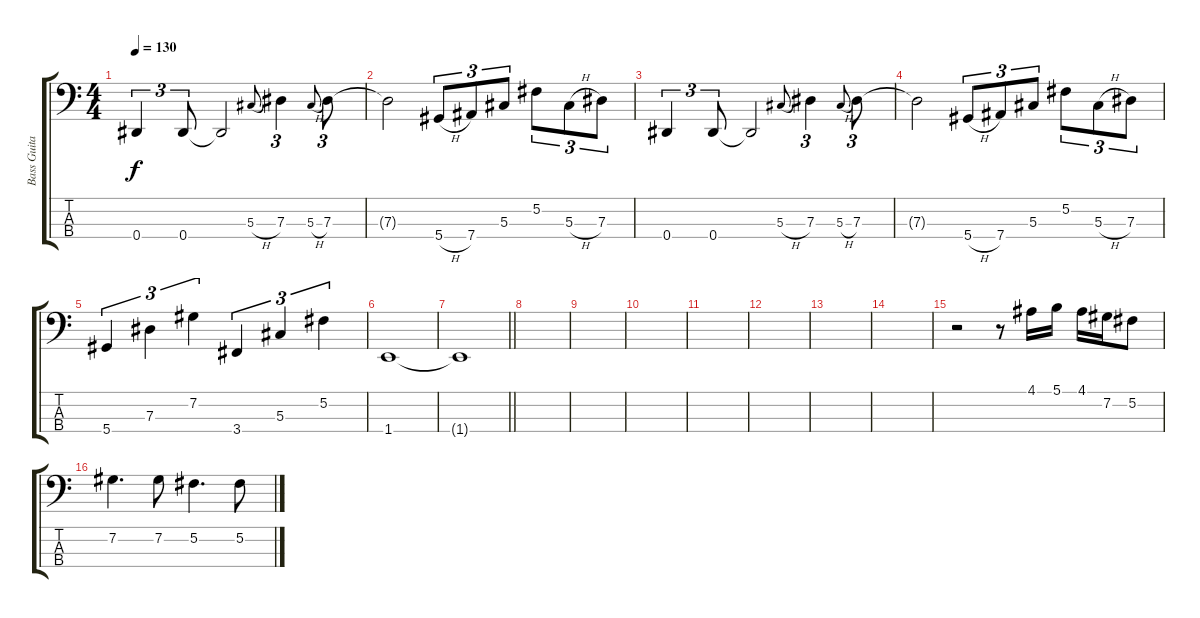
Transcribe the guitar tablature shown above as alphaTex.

\track ("Bass Guitar" "Bass Guita") {instrument electricbassfinger}
\staff {score tabs}
\tuning (Gb2 Db2 Ab1 Eb1) {hide}
\ts (4 4)
\tempo 130
\clef f4
\ks c
0.4.4{tu (3 2) dy f} 0.4.8{tu (3 2)} 0.4{t}.2 5.3{h}.8{gr onbeat} 7.3.4{tu (3 2)} 5.3{h}.8{gr onbeat} 7.3.8{tu (3 2)} |
7.3{t}.2 5.4{h}.8{tu (3 2)} 7.4.8{tu (3 2)} 5.3.8{tu (3 2)} 5.2.8{tu (3 2)} 5.3{h}.8{tu (3 2)} 7.3.8{tu (3 2)} |
0.4.4{tu (3 2)} 0.4.8{tu (3 2)} 0.4{t}.2 5.3{h}.8{gr onbeat} 7.3.4{tu (3 2)} 5.3{h}.8{gr onbeat} 7.3.8{tu (3 2)} |
7.3{t}.2 5.4{h}.8{tu (3 2)} 7.4.8{tu (3 2)} 5.3.8{tu (3 2)} 5.2.8{tu (3 2)} 5.3{h}.8{tu (3 2)} 7.3.8{tu (3 2)} |
5.4.4{tu (3 2)} 7.3.4{tu (3 2)} 7.2.4{tu (3 2)} 3.4.4{tu (3 2)} 5.3.4{tu (3 2)} 5.2.4{tu (3 2)} |
1.4.1 |
\barLineRight lightlight
1.4{t}.1 |
|
|
|
|
|
|
|
r.2 r.8 4.1.16 5.1.16 4.1.16 7.2.16 5.2.8 |
7.2.4{d} 7.2.8 5.2.4{d} 5.2.8
